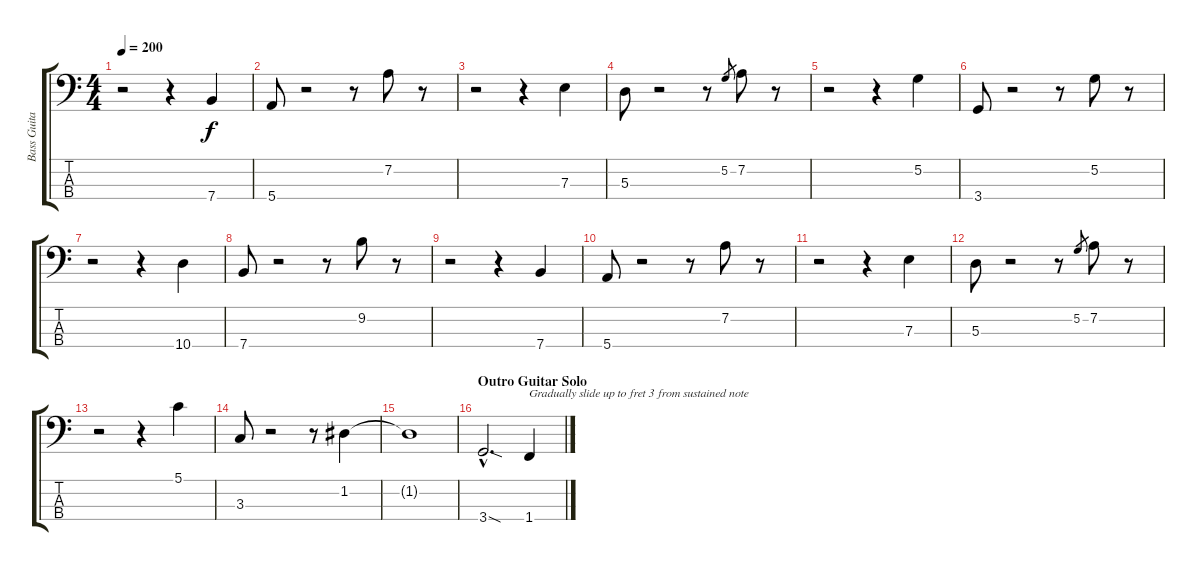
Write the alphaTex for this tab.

\track ("Bass Guitar" "Bass Guita") {instrument electricbassfinger}
\staff {score tabs}
\tuning (G2 D2 A1 E1) {hide}
\ts (4 4)
\tempo 200
\clef f4
\ks c
r.2{dy f} r.4 7.4.4 |
5.4.8 r.2 r.8 7.2.8 r.8 |
r.2 r.4 7.3.4 |
5.3.8 r.2 r.8 5.2.8{gr} 7.2.8 r.8 |
r.2 r.4 5.2.4 |
3.4.8 r.2 r.8 5.2.8 r.8 |
r.2 r.4 10.4.4 |
7.4.8 r.2 r.8 9.2.8 r.8 |
r.2 r.4 7.4.4 |
5.4.8 r.2 r.8 7.2.8 r.8 |
r.2 r.4 7.3.4 |
5.3.8 r.2 r.8 5.2.8{gr} 7.2.8 r.8 |
r.2 r.4 5.1.4 |
3.3.8 r.2 r.8 1.2.4 |
1.2{t}.1 |
\section ("" "Outro Guitar Solo")
3.4{sod hac}.2{d} 1.4.4{txt "Gradually slide up to fret 3 from sustained note"}
